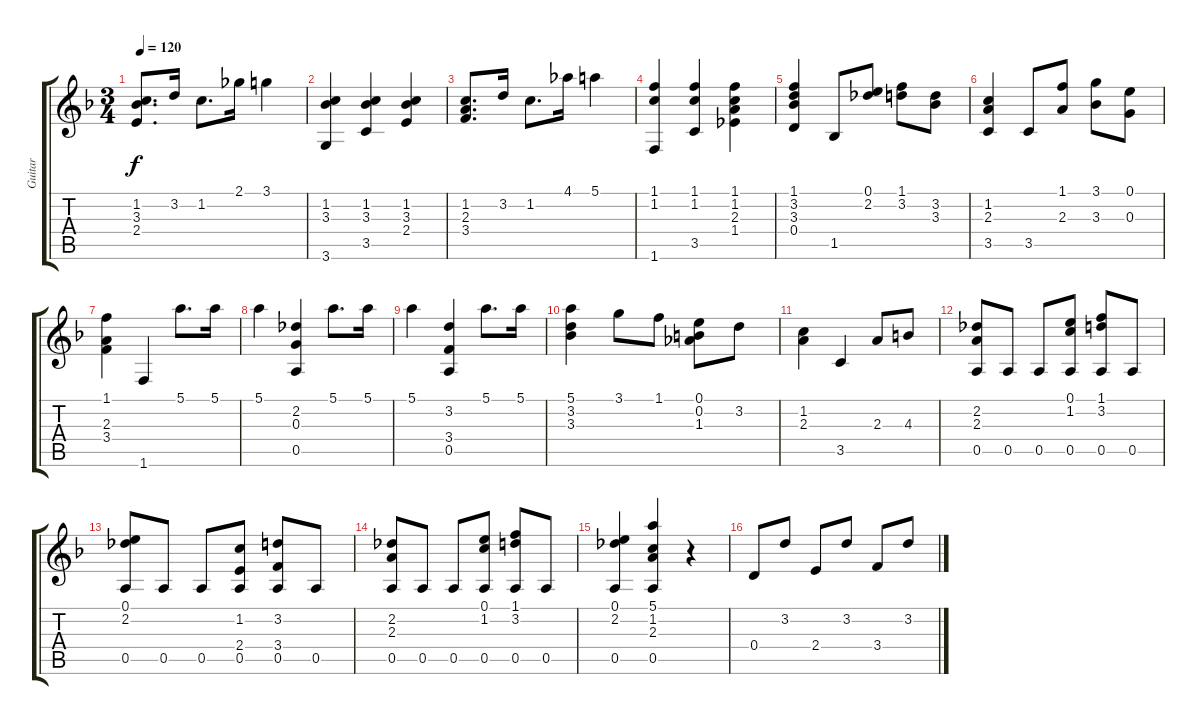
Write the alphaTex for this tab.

\track ("Guitar" "Guitar") {instrument acousticguitarnylon}
\staff {score tabs}
\tuning (E4 B3 G3 D3 A2 E2) {hide}
\ts (3 4)
\tempo 120
\clef g2
\ks f
(1.2 3.3 2.4).8{d dy f} 3.2.16 1.2.8{d} 2.1.16 3.1.4 |
(1.2 3.3 3.6).4 (1.2 3.3 3.5).4 (1.2 3.3 2.4).4 |
(1.2 2.3 3.4).8{d} 3.2.16 1.2.8{d} 4.1.16 5.1.4 |
(1.1 1.2 1.6).4 (1.1 1.2 3.5).4 (1.1 1.2 2.3 1.4).4 |
(1.1 3.2 3.3 0.4).4 1.5.8 (0.1 2.2).8 (1.1 3.2).8 (3.2 3.3).8 |
(1.2 2.3 3.5).4 3.5.8 (1.1 2.3).8 (3.1 3.3).8 (0.1 0.3).8 |
(1.1 2.3 3.4).4 1.6.4 5.1.8{d} 5.1.16 |
5.1.4 (2.2 0.3 0.5).4 5.1.8{d} 5.1.16 |
5.1.4 (3.2 3.4 0.5).4 5.1.8{d} 5.1.16 |
(5.1 3.2 3.3).4 3.1.8 1.1.8 (0.1 0.2 1.3).8 3.2.8 |
(1.2 2.3).4 3.5.4 2.3.8 4.3.8 |
(2.2 2.3 0.5).8 0.5.8 0.5.8 (0.1 1.2 0.5).8 (1.1 3.2 0.5).8 0.5.8 |
(0.1 2.2 0.5).8 0.5.8 0.5.8 (1.2 2.4 0.5).8 (3.2 3.4 0.5).8 0.5.8 |
(2.2 2.3 0.5).8 0.5.8 0.5.8 (0.1 1.2 0.5).8 (1.1 3.2 0.5).8 0.5.8 |
(0.1 2.2 0.5).4 (5.1 1.2 2.3 0.5).4 r.4 |
0.4.8 3.2.8 2.4.8 3.2.8 3.4.8 3.2.8
